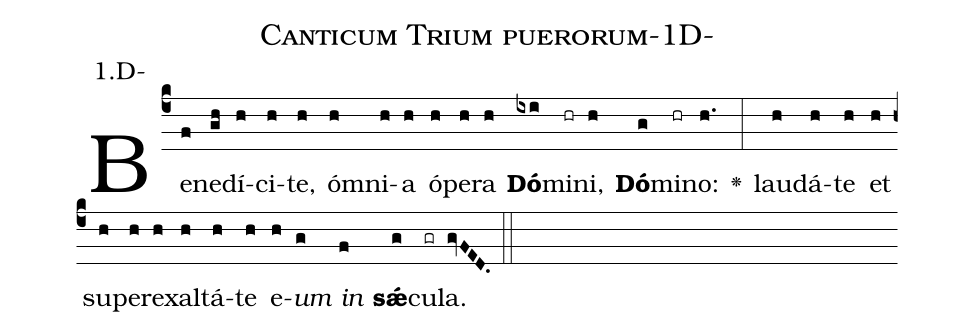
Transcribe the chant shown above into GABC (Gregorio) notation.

name: Canticum Trium puerorum-1D-;
annotation: 1.D-;
%%
(c4)Be(f)ne(gh)dí(h)ci(h)te,(h) óm(h)ni(h)a(h) ó(h)pe(h)ra(h) <b>Dó</b>(ixi)mi(hr)ni,(h) <b>Dó</b>(g)mi(hr)no:(h.) <v>\greheightstar</v>(:) lau(h)dá(h)te(h) et(h) su(h)pe(h)re(h)xal(h)tá(h)te(h) e(h)<i>um</i>(g) <i>in</i>(f) <b>sǽ</b>(g)cu(gr)la.(gvFED.) (::)


%E(h) u(h) o(g) u(f) a(g) e.(gvFED.) (::)
